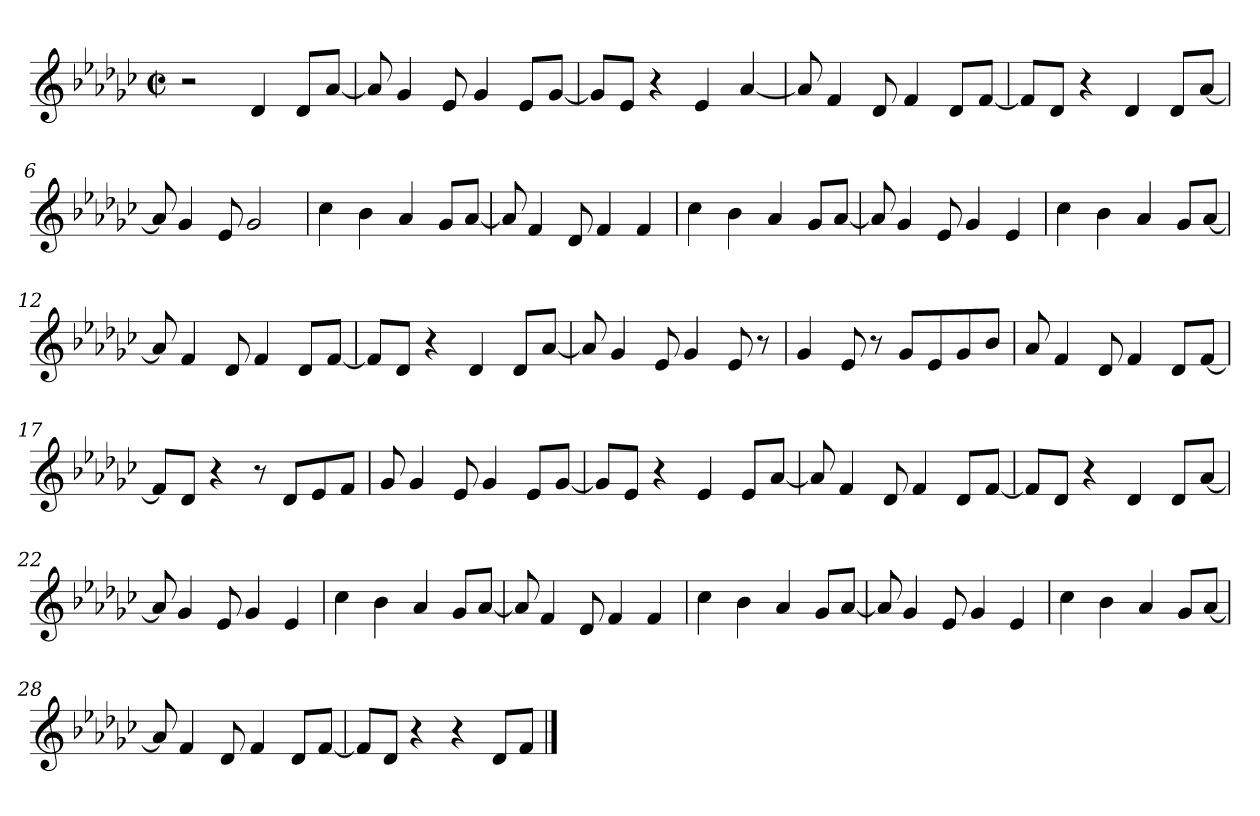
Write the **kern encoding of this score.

**kern
*part1
*staff1
*clefG2
*k[b-e-a-d-g-c-]
*G-:
*M2/2
*met(c|)
=1
2r
4d-/
8d-/L
[8a-/J
=2
8a-/]
4g-/
8e-/
4g-/
8e-/L
[8g-/J
=3
8g-/L]
8e-/J
4r
4e-/
[4a-/
=4
8a-/]
4f/
8d-/
4f/
8d-/L
[8f/J
!!LO:LB:g=z
=5
8f/L]
8d-/J
4r
4d-/
8d-/L
[8a-/J
=6
8a-/]
4g-/
8e-/
2g-/
=7
4cc-\
4b-\
4a-/
8g-/L
[8a-/J
=8
8a-/]
4f/
8d-/
4f/
4f/
=9
4cc-\
4b-\
4a-/
8g-/L
[8a-/J
!!LO:LB:g=z
=10
8a-/]
4g-/
8e-/
4g-/
4e-/
=11
4cc-\
4b-\
4a-/
8g-/L
[8a-/J
=12
8a-/]
4f/
8d-/
4f/
8d-/L
[8f/J
=13
8f/L]
8d-/J
4r
4d-/
8d-/L
[8a-/J
=14
8a-/]
4g-/
8e-/
4g-/
8e-/
8r
!!LO:LB:g=z
=15
4g-/
8e-/
8r
8g-/L
8e-/
8g-/
8b-/J
=16
8a-/
4f/
8d-/
4f/
8d-/L
[8f/J
=17
8f/L]
8d-/J
4r
8r
8d-/L
8e-/
8f/J
=18
8g-/
4g-/
8e-/
4g-/
8e-/L
[8g-/J
=19
8g-/L]
8e-/J
4r
4e-/
8e-/L
[8a-/J
!!LO:LB:g=z
=20
8a-/]
4f/
8d-/
4f/
8d-/L
[8f/J
=21
8f/L]
8d-/J
4r
4d-/
8d-/L
[8a-/J
=22
8a-/]
4g-/
8e-/
4g-/
4e-/
=23
4cc-\
4b-\
4a-/
8g-/L
[8a-/J
=24
8a-/]
4f/
8d-/
4f/
4f/
!!LO:LB:g=z
=25
4cc-\
4b-\
4a-/
8g-/L
[8a-/J
=26
8a-/]
4g-/
8e-/
4g-/
4e-/
=27
4cc-\
4b-\
4a-/
8g-/L
[8a-/J
=28
8a-/]
4f/
8d-/
4f/
8d-/L
[8f/J
=29
8f/L]
8d-/J
4r
4r
8d-/L
8f/J
==
*-
